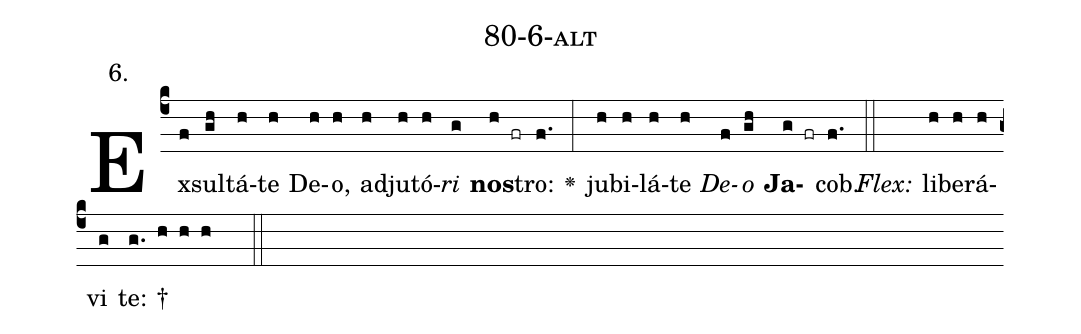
name: 80-6-alt;
annotation: 6.;
%%
(c4)Ex(f)sul(gh)tá(h)te(h) De(h)o,(h) ad(h)ju(h)tó(h)<i>ri</i>(g) <b>nos</b>(h fr)tro:(f.) <v>\greheightstar</v>(:) ju(h)bi(h)lá(h)te(h) <i>De</i>(f)<i>o</i>(gh) <b>Ja</b>(g fr)cob.(f.) (::)
<i>Flex:</i>()  li(h)be(h)rá(h)vi(g) te: †(g. h h h  ::)

%E(h) u(h) o(f) u(gh) a(g) e.(f.) (::)
